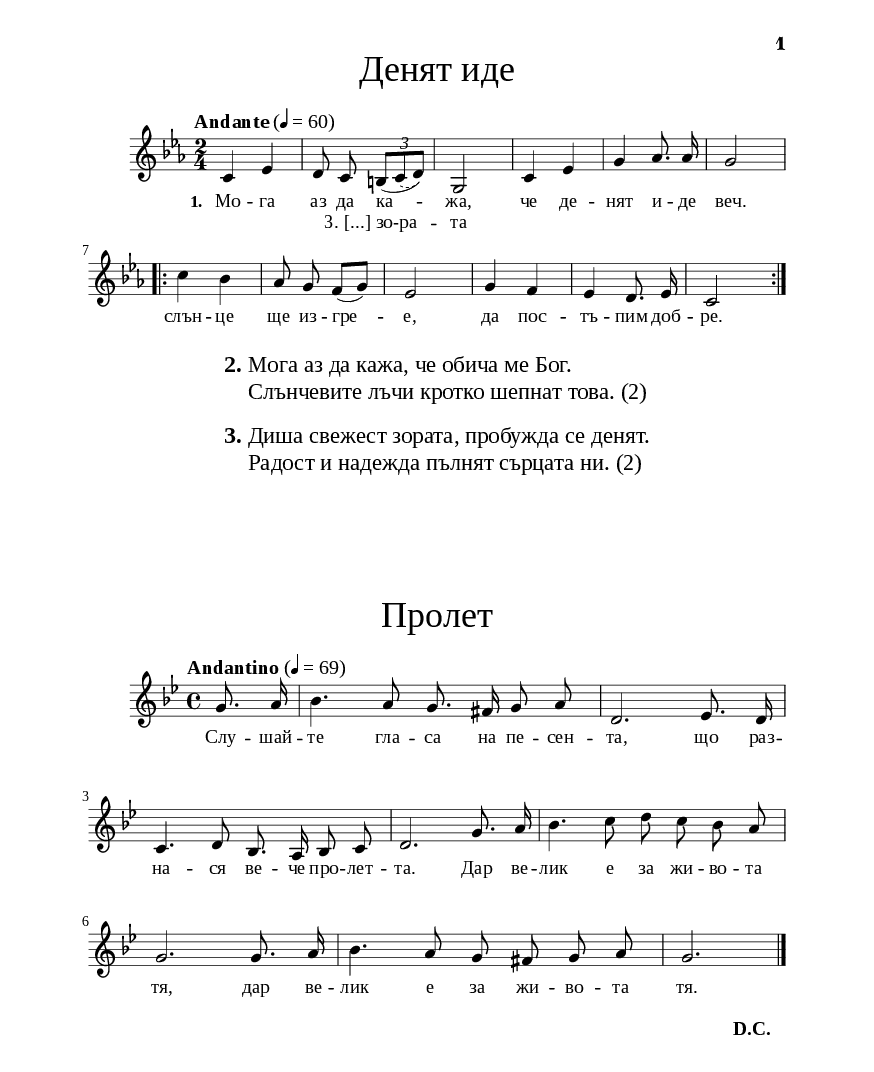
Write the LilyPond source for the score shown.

\version "2.24.4"

% include paper part and global functions
\include "include/globals.ily"

\bookpart {
  \label #'ref118_1
  \tocItem \markup "Денят иде"
  \include "include/bookpart-paper.ily"
  \score {
    \include "include/score-layout.ily"

    \new Voice \absolute {
      \clef treble
      \key c \minor
      \time 2/4
      \tempoFunc "Andante" 4 "60"
      \autoBeamOff

      c'4 es'4 | d'8  c'8  \tuplet 3/2 { b8\=1([ \slurDashed c'8\=2(d'8\=2)\=1)] } \slurSolid | g2 | c'4 es'4 | g'4 as'8. as'16 | g'2 | \break

      \bar ".|:-|"    c''4 bes' | as'8 g'8 f' [(g') ] | es'2 | g'4 f' | es'4 d'8. es'16| c'2 \bar ":|." \break
    }

    \addlyrics {
      \set stanza = "1. " Мо -- га аз да ка -- жа, че де -- нят и -- де веч.

      слън -- це ще из -- гре -- е, да пос -- тъ -- пим доб -- ре.
    }

    \addlyrics {
      " " " " " " " 3. [...]" зо-ра -- та
    }

    \header {
      title = \titleFunc #'ref_desc_8 "Денят иде" " Denjat ide"
    }

    \midi{}

  } % score

 \markup \abs-fontsize #11 \override #`(baseline-skip . ,bgCoupletBaselineSkip){
    \fill-line {
      \column {
        \line {
          \bold "2."
          \column {
            "Мога аз да кажа, че обича ме Бог."
            "Слънчевите лъчи кротко шепнат това. (2)"
          }
        }
        \vspace #1
        \line {
          \bold "3."
          \column {
            "Диша свежест зората, пробужда се денят."
            "Радост и надежда пълнят сърцата ни. (2)"
          }
        }
      }
    }
  }



  \markup \vspace #5

  \label #'ref118_2
  \tocItem \markup "Пролет"
  \include "include/bookpart-paper.ily"
  \score {
    \include "include/score-layout.ily"

    \new Voice \absolute{
      \clef treble
      \key g \minor
      \time 4/4
      \tempoFunc "Andantino" 4 "69"
      \autoBeamOff
      \partial 4
      g'8. a'16 | bes'4. a'8 g'8. fis'16 g'8 a'8 | d'2. es'8. d'16 | \break

      c'4. d'8 bes8. a16 bes8 c'8  d'2. g'8. a'16 | bes'4. c''8 d''8 c''8 bes'8 a'8 |\break |

      g'2. g'8. a'16 | bes'4. a'8 g'8 fis'8 g'8 a'8 | g'2. \bar "|."
    }

    \addlyrics {
      Слу  --  шай  --
      те   гла  --  са   на   пе  --  сен  --  та,   що   раз  --  на  --
      ся   ве  --  че   про  --  лет  --  та.   Дар   ве  --  лик   е
      за   жи  --  во  --  та   тя,   дар   ве  --  лик   е   за   жи  --
      во  -- та тя.
    }

    \header {
      title = \titleFunc #'ref_desc_11 "Пролет" "Prolet"
    }

    \midi{}

  } % score

  \markup \dc-one "D.C."

  % \markup \fontsize #bgCoupletFontSize {
  %   \hspace #18
  %   \override #`(baseline-skip . ,bgCoupletBaselineSkip)
  %   \column {
  %     \line { 2. Красота, ухание се лей,  }
  %     \line {   "   "  изобилно блика радостта,}
  %     \line {   "   " Слушайте и пейте в пролетта, }
  %     \line {   "   " слушайте и пейте в пролетта. }
  %   }

  % } % markup


} % bookpart

